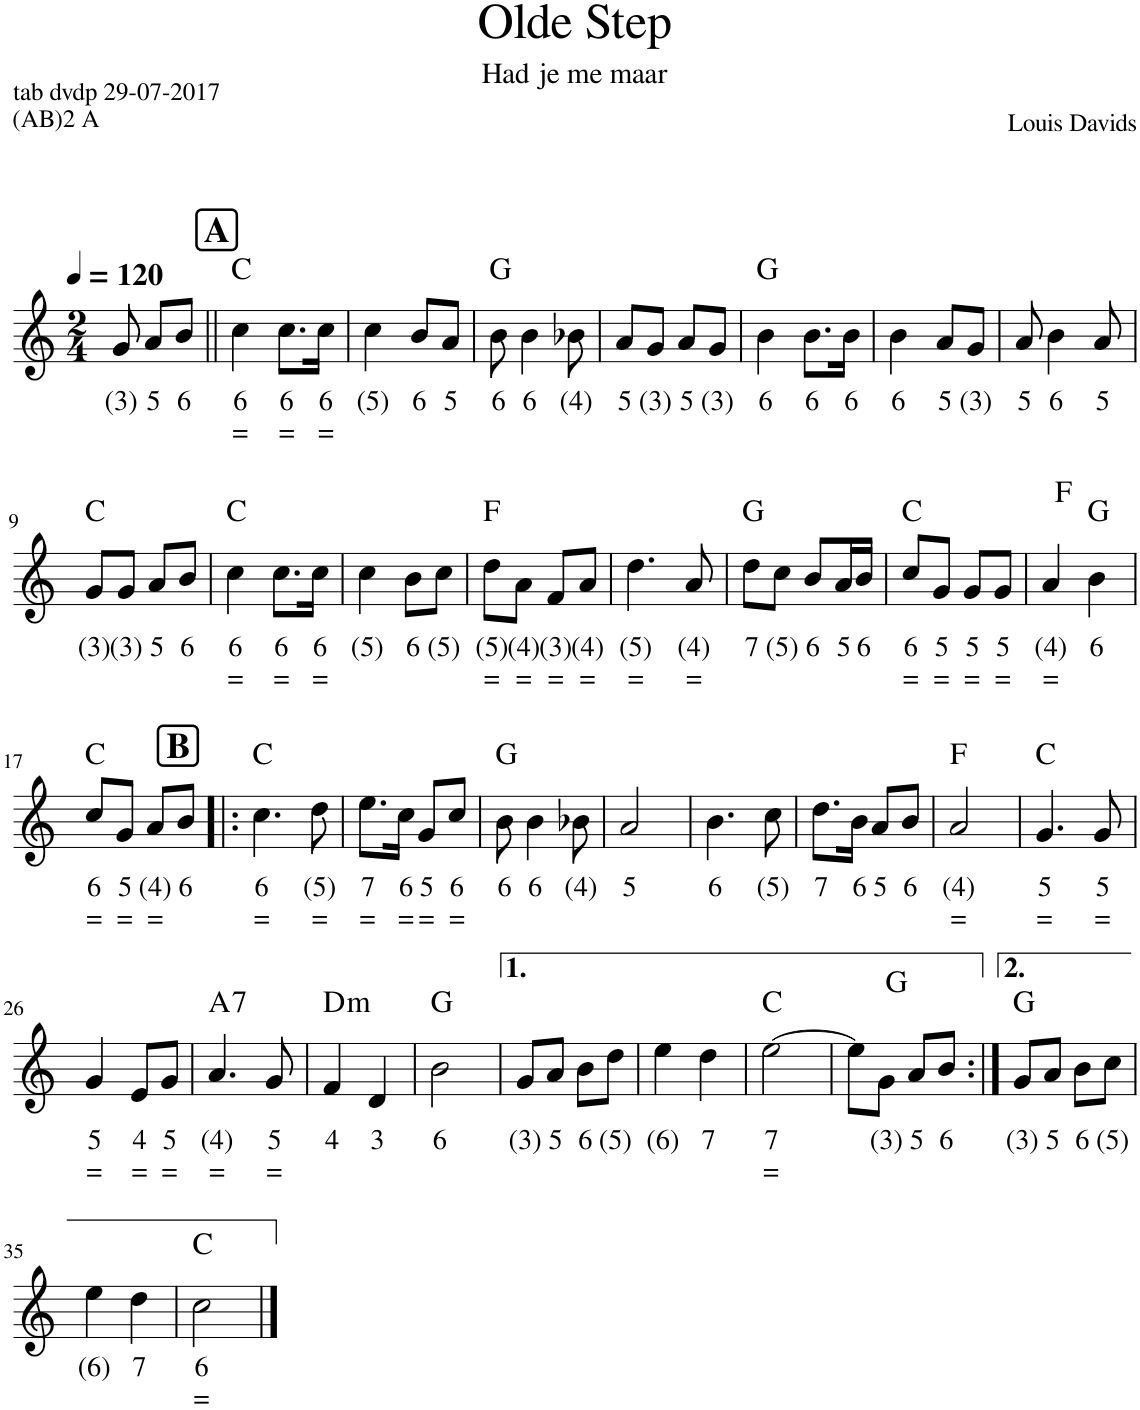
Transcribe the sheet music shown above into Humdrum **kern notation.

**kern	**text	**text	**harte
*part1	*part1	*part1	*part1
*staff1	*staff1	*staff1	*
*I"Stem	*	*	*
*I'Stm.	*	*	*
*clefG2	*	*	*
*k[]	*	*	*
*M2/4	*	*	*
*MM120	*	*	*
=1	=1	=1	=1
!	!LO:LY:b	!	!
8g/	(3)	.	.
!	!LO:LY:b	!	!
8a/L	5	.	.
!	!LO:LY:b	!	!
8b/J	6	.	.
!!LO:REH:place=s1:a:B:cj:fs=14:t=A
=2||	=2||	=2||	=2||
!	!LO:LY:b	!LO:LY:b	!LO:H:kt=N.C.
4cc\	6	=	N
!	!LO:LY:b	!LO:LY:b	!
8.cc\L	6	=	.
!	!LO:LY:b	!LO:LY:b	!
16cc\Jk	6	=	.
=3	=3	=3	=3
!	!LO:LY:b	!	!
4cc\	(5)	.	.
!	!LO:LY:b	!	!
8b/L	6	.	.
!	!LO:LY:b	!	!
8a/J	5	.	.
=4	=4	=4	=4
!	!LO:LY:b	!	!LO:H:kt=N.C.
8b\	6	.	N
!	!LO:LY:b	!	!
4b\	6	.	.
!	!LO:LY:b	!	!
8b-X\	(4)	.	.
=5	=5	=5	=5
!	!LO:LY:b	!	!
8a/L	5	.	.
!	!LO:LY:b	!	!
8g/J	(3)	.	.
!	!LO:LY:b	!	!
8a/L	5	.	.
!	!LO:LY:b	!	!
8g/J	(3)	.	.
=6	=6	=6	=6
!	!LO:LY:b	!	!LO:H:kt=N.C.
4b\	6	.	N
!	!LO:LY:b	!	!
8.b\L	6	.	.
!	!LO:LY:b	!	!
16b\Jk	6	.	.
=7	=7	=7	=7
!	!LO:LY:b	!	!
4b\	6	.	.
!	!LO:LY:b	!	!
8a/L	5	.	.
!	!LO:LY:b	!	!
8g/J	(3)	.	.
=8	=8	=8	=8
!	!LO:LY:b	!	!
8a/	5	.	.
!	!LO:LY:b	!	!
4b\	6	.	.
!	!LO:LY:b	!	!
8a/	5	.	.
!!LO:LB:g=z
=9	=9	=9	=9
!	!LO:LY:b	!	!LO:H:kt=N.C.
8g/L	(3)	.	N
!	!LO:LY:b	!	!
8g/J	(3)	.	.
!	!LO:LY:b	!	!
8a/L	5	.	.
!	!LO:LY:b	!	!
8b/J	6	.	.
=10	=10	=10	=10
!	!LO:LY:b	!LO:LY:b	!LO:H:kt=N.C.
4cc\	6	=	N
!	!LO:LY:b	!LO:LY:b	!
8.cc\L	6	=	.
!	!LO:LY:b	!LO:LY:b	!
16cc\Jk	6	=	.
=11	=11	=11	=11
!	!LO:LY:b	!	!
4cc\	(5)	.	.
!	!LO:LY:b	!	!
8b\L	6	.	.
!	!LO:LY:b	!	!
8cc\J	(5)	.	.
=12	=12	=12	=12
!	!LO:LY:b	!LO:LY:b	!LO:H:kt=N.C.
8dd\L	(5)	=	N
!	!LO:LY:b	!LO:LY:b	!
8a\J	(4)	=	.
!	!LO:LY:b	!LO:LY:b	!
8f/L	(3)	=	.
!	!LO:LY:b	!LO:LY:b	!
8a/J	(4)	=	.
=13	=13	=13	=13
!	!LO:LY:b	!LO:LY:b	!
4.dd\	(5)	=	.
!	!LO:LY:b	!LO:LY:b	!
8a/	(4)	=	.
=14	=14	=14	=14
!	!LO:LY:b	!	!LO:H:kt=N.C.
8dd\L	7	.	N
!	!LO:LY:b	!	!
8cc\J	(5)	.	.
!	!LO:LY:b	!	!
8b/L	6	.	.
!	!LO:LY:b	!	!
16a/L	5	.	.
!	!LO:LY:b	!	!
16b/JJ	6	.	.
=15	=15	=15	=15
!	!LO:LY:b	!LO:LY:b	!LO:H:kt=N.C.
8cc/L	6	=	N
!	!LO:LY:b	!LO:LY:b	!
8g/J	5	=	.
!	!LO:LY:b	!LO:LY:b	!
8g/L	5	=	.
!	!LO:LY:b	!LO:LY:b	!
8g/J	5	=	.
=16	=16	=16	=16
!	!LO:LY:b	!LO:LY:b	!LO:H:kt=N.C.
4a/	(4)	=	N
!	!LO:LY:b	!	!LO:H:kt=N.C.
4b\	6	.	N
!!LO:LB:g=z
=17	=17	=17	=17
!	!LO:LY:b	!LO:LY:b	!LO:H:kt=N.C.
8cc/L	6	=	N
!	!LO:LY:b	!LO:LY:b	!
8g/J	5	=	.
!	!LO:LY:b	!LO:LY:b	!
8a/L	(4)	=	.
!	!LO:LY:b	!	!
8b/J	6	.	.
!!LO:REH:place=s1:a:B:cj:fs=14:t=B
=18!|:	=18!|:	=18!|:	=18!|:
!	!LO:LY:b	!LO:LY:b	!LO:H:kt=N.C.
4.cc\	6	=	N
!	!LO:LY:b	!LO:LY:b	!
8dd\	(5)	=	.
=19	=19	=19	=19
!	!LO:LY:b	!LO:LY:b	!
8.ee\L	7	=	.
!	!LO:LY:b	!LO:LY:b	!
16cc\Jk	6	=	.
!	!LO:LY:b	!LO:LY:b	!
8g/L	5	=	.
!	!LO:LY:b	!LO:LY:b	!
8cc/J	6	=	.
=20	=20	=20	=20
!	!LO:LY:b	!	!LO:H:kt=N.C.
8b\	6	.	N
!	!LO:LY:b	!	!
4b\	6	.	.
!	!LO:LY:b	!	!
8b-X\	(4)	.	.
=21	=21	=21	=21
!	!LO:LY:b	!	!
2a/	5	.	.
=22	=22	=22	=22
!	!LO:LY:b	!	!
4.b\	6	.	.
!	!LO:LY:b	!	!
8cc\	(5)	.	.
=23	=23	=23	=23
!	!LO:LY:b	!	!
8.dd\L	7	.	.
!	!LO:LY:b	!	!
16b\Jk	6	.	.
!	!LO:LY:b	!	!
8a/L	5	.	.
!	!LO:LY:b	!	!
8b/J	6	.	.
=24	=24	=24	=24
!	!LO:LY:b	!LO:LY:b	!LO:H:kt=N.C.
2a/	(4)	=	N
=25	=25	=25	=25
!	!LO:LY:b	!LO:LY:b	!LO:H:kt=N.C.
4.g/	5	=	N
!	!LO:LY:b	!LO:LY:b	!
8g/	5	=	.
!!LO:LB:g=z
=26	=26	=26	=26
!	!LO:LY:b	!LO:LY:b	!
4g/	5	=	.
!	!LO:LY:b	!LO:LY:b	!
8e/L	4	=	.
!	!LO:LY:b	!LO:LY:b	!
8g/J	5	=	.
=27	=27	=27	=27
!	!LO:LY:b	!LO:LY:b	!LO:H:kt=7
4.a/	(4)	=	A:7
!	!LO:LY:b	!LO:LY:b	!
8g/	5	=	.
=28	=28	=28	=28
!	!LO:LY:b	!	!LO:H:kt=m
4f/	4	.	D:min
!	!LO:LY:b	!	!
4d/	3	.	.
=29	=29	=29	=29
!	!LO:LY:b	!	!LO:H:kt=N.C.
2b\	6	.	N
=30	=30	=30	=30
!	!LO:LY:b	!	!
8g/L	(3)	.	.
!	!LO:LY:b	!	!
8a/J	5	.	.
!	!LO:LY:b	!	!
8b\L	6	.	.
!	!LO:LY:b	!	!
8dd\J	(5)	.	.
=31	=31	=31	=31
!	!LO:LY:b	!	!
4ee\	(6)	.	.
!	!LO:LY:b	!	!
4dd\	7	.	.
=32	=32	=32	=32
!	!LO:LY:b	!LO:LY:b	!LO:H:kt=N.C.
[2ee\	7	=	N
=33	=33	=33	=33
!	!	!	!LO:H:kt=N.C.
8ee\L]	.	.	N
!	!LO:LY:b	!	!
8g\J	(3)	.	.
!	!LO:LY:b	!	!
8a/L	5	.	.
!	!LO:LY:b	!	!
8b/J	6	.	.
=34:|!	=34:|!	=34:|!	=34:|!
!	!LO:LY:b	!	!LO:H:kt=N.C.
8g/L	(3)	.	N
!	!LO:LY:b	!	!
8a/J	5	.	.
!	!LO:LY:b	!	!
8b\L	6	.	.
!	!LO:LY:b	!	!
8cc\J	(5)	.	.
!!LO:LB:g=z
=35	=35	=35	=35
!	!LO:LY:b	!	!
4ee\	(6)	.	.
!	!LO:LY:b	!	!
4dd\	7	.	.
=36	=36	=36	=36
!	!LO:LY:b	!LO:LY:b	!LO:H:kt=N.C.
2cc\	6	=	N
==	==	==	==
*-	*-	*-	*-
